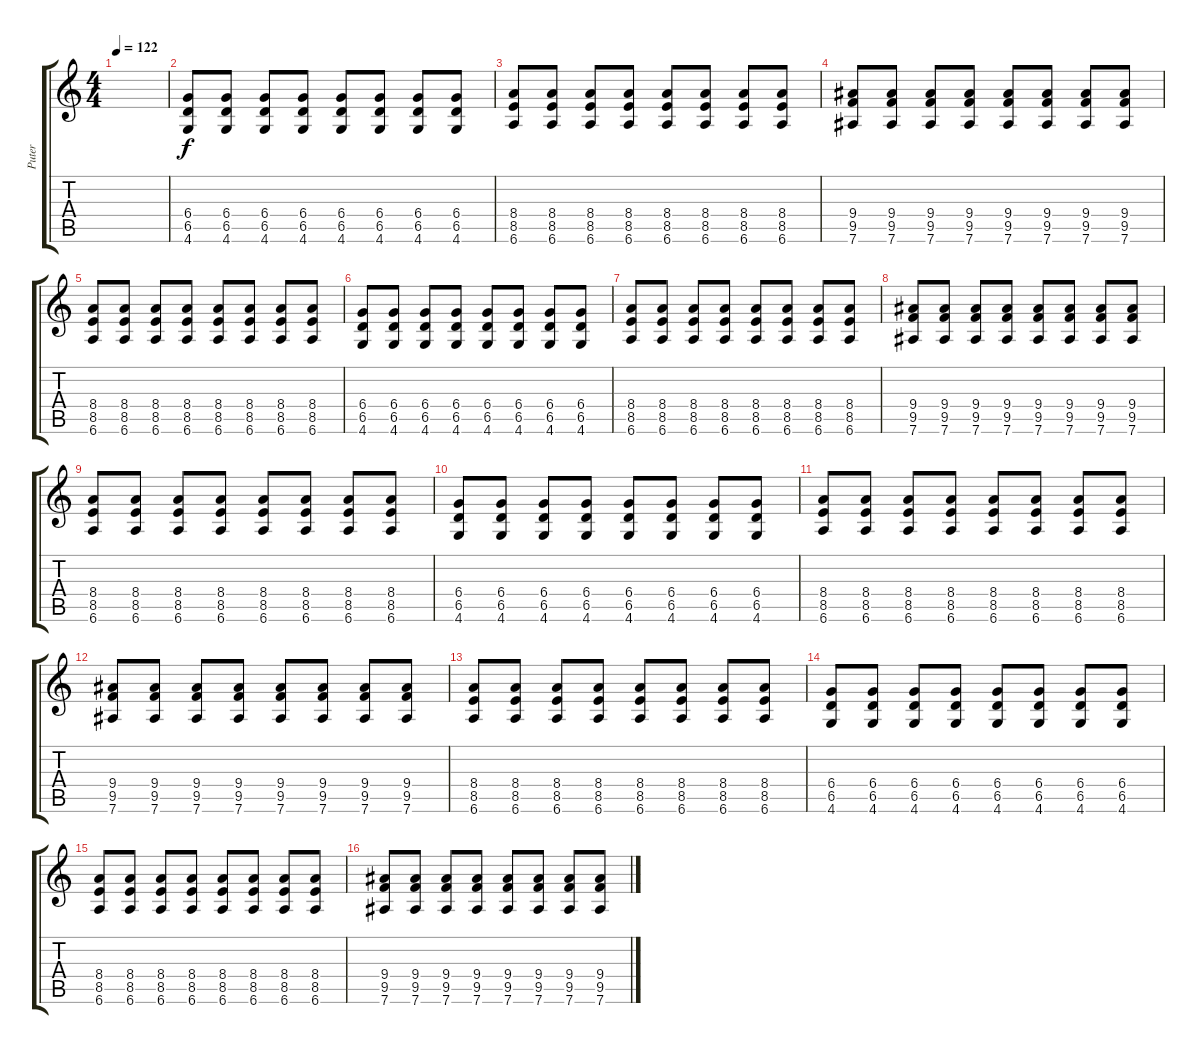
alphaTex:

\track ("Puter" "Puter") {instrument distortionguitar}
\staff {score tabs}
\tuning (Eb4 Bb3 Gb3 Db3 Ab2 Eb2) {hide}
\ts (4 4)
\tempo 122
\clef g2
\ks c
|
(6.4 6.5 4.6).8{volume 13} (6.4 6.5 4.6).8 (6.4 6.5 4.6).8 (6.4 6.5 4.6).8 (6.4 6.5 4.6).8 (6.4 6.5 4.6).8 (6.4 6.5 4.6).8 (6.4 6.5 4.6).8 |
(8.4 8.5 6.6).8 (8.4 8.5 6.6).8 (8.4 8.5 6.6).8 (8.4 8.5 6.6).8 (8.4 8.5 6.6).8 (8.4 8.5 6.6).8 (8.4 8.5 6.6).8 (8.4 8.5 6.6).8 |
(9.4 9.5 7.6).8 (9.4 9.5 7.6).8 (9.4 9.5 7.6).8 (9.4 9.5 7.6).8 (9.4 9.5 7.6).8 (9.4 9.5 7.6).8 (9.4 9.5 7.6).8 (9.4 9.5 7.6).8 |
(8.4 8.5 6.6).8 (8.4 8.5 6.6).8 (8.4 8.5 6.6).8 (8.4 8.5 6.6).8 (8.4 8.5 6.6).8 (8.4 8.5 6.6).8 (8.4 8.5 6.6).8 (8.4 8.5 6.6).8 |
(6.4 6.5 4.6).8{volume 13} (6.4 6.5 4.6).8 (6.4 6.5 4.6).8 (6.4 6.5 4.6).8 (6.4 6.5 4.6).8 (6.4 6.5 4.6).8 (6.4 6.5 4.6).8 (6.4 6.5 4.6).8 |
(8.4 8.5 6.6).8 (8.4 8.5 6.6).8 (8.4 8.5 6.6).8 (8.4 8.5 6.6).8 (8.4 8.5 6.6).8 (8.4 8.5 6.6).8 (8.4 8.5 6.6).8 (8.4 8.5 6.6).8 |
(9.4 9.5 7.6).8 (9.4 9.5 7.6).8 (9.4 9.5 7.6).8 (9.4 9.5 7.6).8 (9.4 9.5 7.6).8 (9.4 9.5 7.6).8 (9.4 9.5 7.6).8 (9.4 9.5 7.6).8 |
(8.4 8.5 6.6).8 (8.4 8.5 6.6).8 (8.4 8.5 6.6).8 (8.4 8.5 6.6).8 (8.4 8.5 6.6).8 (8.4 8.5 6.6).8 (8.4 8.5 6.6).8 (8.4 8.5 6.6).8 |
(6.4 6.5 4.6).8 (6.4 6.5 4.6).8 (6.4 6.5 4.6).8 (6.4 6.5 4.6).8 (6.4 6.5 4.6).8 (6.4 6.5 4.6).8 (6.4 6.5 4.6).8 (6.4 6.5 4.6).8 |
(8.4 8.5 6.6).8 (8.4 8.5 6.6).8 (8.4 8.5 6.6).8 (8.4 8.5 6.6).8 (8.4 8.5 6.6).8 (8.4 8.5 6.6).8 (8.4 8.5 6.6).8 (8.4 8.5 6.6).8 |
(9.4 9.5 7.6).8 (9.4 9.5 7.6).8 (9.4 9.5 7.6).8 (9.4 9.5 7.6).8 (9.4 9.5 7.6).8 (9.4 9.5 7.6).8 (9.4 9.5 7.6).8 (9.4 9.5 7.6).8 |
(8.4 8.5 6.6).8 (8.4 8.5 6.6).8 (8.4 8.5 6.6).8 (8.4 8.5 6.6).8 (8.4 8.5 6.6).8 (8.4 8.5 6.6).8 (8.4 8.5 6.6).8 (8.4 8.5 6.6).8 |
(6.4 6.5 4.6).8 (6.4 6.5 4.6).8 (6.4 6.5 4.6).8 (6.4 6.5 4.6).8 (6.4 6.5 4.6).8 (6.4 6.5 4.6).8 (6.4 6.5 4.6).8 (6.4 6.5 4.6).8 |
(8.4 8.5 6.6).8 (8.4 8.5 6.6).8 (8.4 8.5 6.6).8 (8.4 8.5 6.6).8 (8.4 8.5 6.6).8 (8.4 8.5 6.6).8 (8.4 8.5 6.6).8 (8.4 8.5 6.6).8 |
(9.4 9.5 7.6).8 (9.4 9.5 7.6).8 (9.4 9.5 7.6).8 (9.4 9.5 7.6).8 (9.4 9.5 7.6).8 (9.4 9.5 7.6).8 (9.4 9.5 7.6).8 (9.4 9.5 7.6).8
